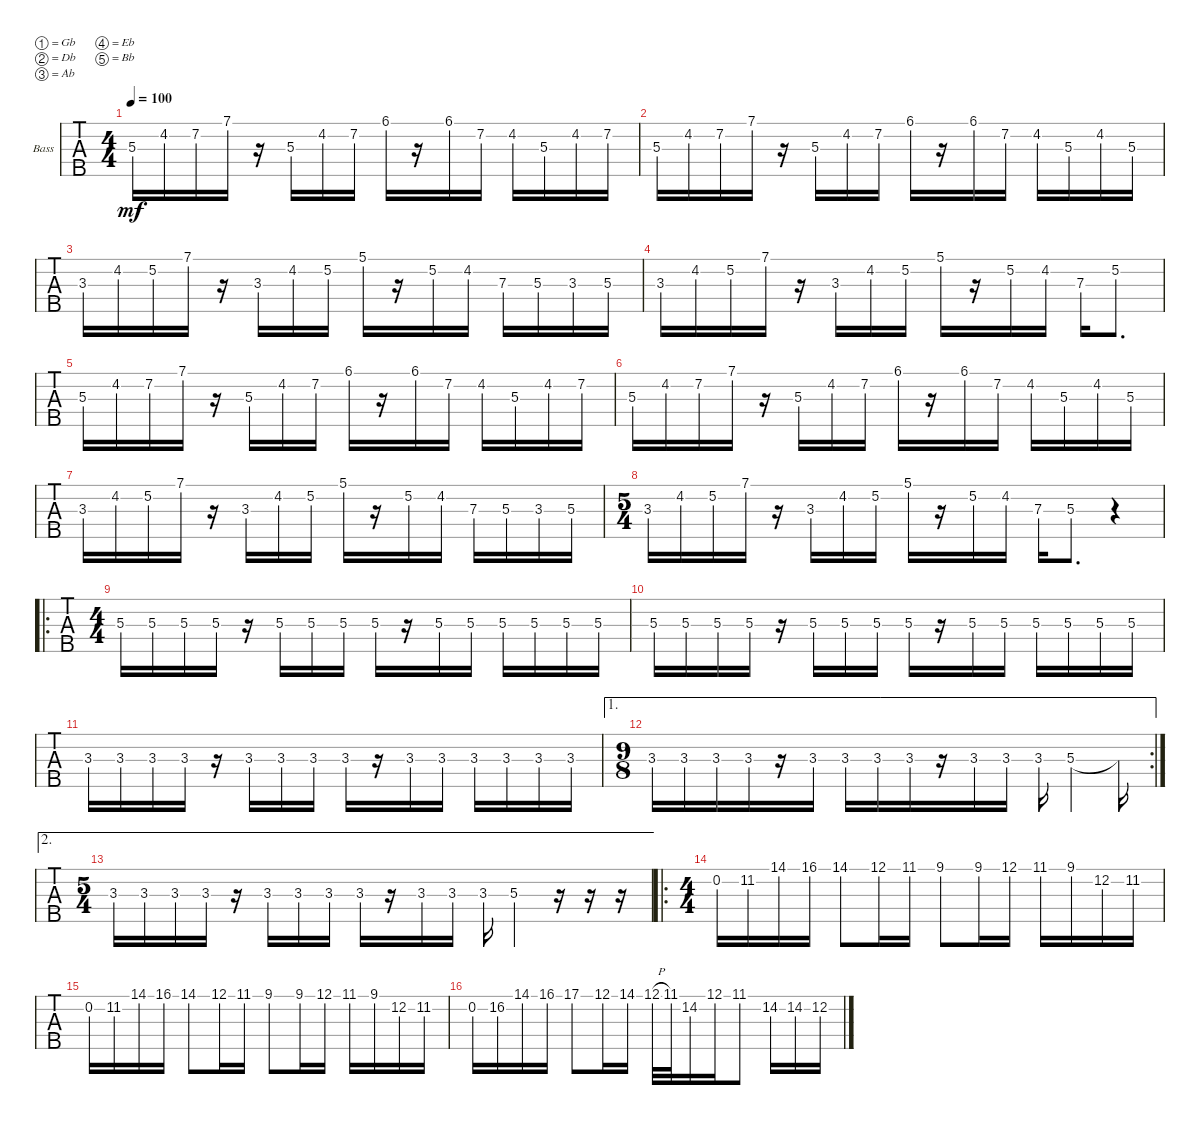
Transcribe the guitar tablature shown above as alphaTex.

\defaultSystemsLayout 4
\bracketExtendMode groupsimilarinstruments
\firstSystemTrackNameOrientation horizontal
\otherSystemsTrackNameOrientation horizontal
\track ("Chad" "Bass") {instrument electricbassfinger}
\staff {tabs}
\tuning (Gb2 Db2 Ab1 Eb1 Bb0)
\ts (4 4)
\tempo 100
\clef f4
\ks c
5.3.16{dy mf instrument electricbassfinger} 4.2.16 7.2.16 7.1.16 r.16 5.3.16 4.2.16 7.2.16 6.1.16 r.16 6.1.16 7.2.16 4.2.16 5.3.16 4.2.16 7.2.16 |
5.3.16 4.2.16 7.2.16 7.1.16 r.16 5.3.16 4.2.16 7.2.16 6.1.16 r.16 6.1.16 7.2.16 4.2.16 5.3.16 4.2.16 5.3.16 |
3.3.16 4.2.16 5.2.16 7.1.16 r.16 3.3.16 4.2.16 5.2.16 5.1.16 r.16 5.2.16 4.2.16 7.3.16 5.3.16 3.3.16 5.3.16 |
3.3.16 4.2.16 5.2.16 7.1.16 r.16 3.3.16 4.2.16 5.2.16 5.1.16 r.16 5.2.16 4.2.16 7.3.16 5.2.8{d} |
5.3.16 4.2.16 7.2.16 7.1.16 r.16 5.3.16 4.2.16 7.2.16 6.1.16 r.16 6.1.16 7.2.16 4.2.16 5.3.16 4.2.16 7.2.16 |
5.3.16 4.2.16 7.2.16 7.1.16 r.16 5.3.16 4.2.16 7.2.16 6.1.16 r.16 6.1.16 7.2.16 4.2.16 5.3.16 4.2.16 5.3.16 |
3.3.16 4.2.16 5.2.16 7.1.16 r.16 3.3.16 4.2.16 5.2.16 5.1.16 r.16 5.2.16 4.2.16 7.3.16 5.3.16 3.3.16 5.3.16 |
\ts (5 4)
3.3.16 4.2.16 5.2.16 7.1.16 r.16 3.3.16 4.2.16 5.2.16 5.1.16 r.16 5.2.16 4.2.16 7.3.16 5.3.8{d} r.4 |
\ro
\ts (4 4)
5.3{st}.16 5.3{st}.16 5.3{st}.16 5.3{st}.16 r.16 5.3{st}.16 5.3{st}.16 5.3{st}.16 5.3{st}.16 r.16 5.3{st}.16 5.3{st}.16 5.3{st}.16 5.3{st}.16 5.3{st}.16 5.3{st}.16 |
5.3{st}.16 5.3{st}.16 5.3{st}.16 5.3{st}.16 r.16 5.3{st}.16 5.3{st}.16 5.3{st}.16 5.3{st}.16 r.16 5.3{st}.16 5.3{st}.16 5.3{st}.16 5.3{st}.16 5.3{st}.16 5.3{st}.16 |
3.3{st}.16 3.3{st}.16 3.3{st}.16 3.3{st}.16 r.16 3.3{st}.16 3.3{st}.16 3.3{st}.16 3.3{st}.16 r.16 3.3{st}.16 3.3{st}.16 3.3{st}.16 3.3{st}.16 3.3{st}.16 3.3{st}.16 |
\ae 1
\rc 2
\ts (9 8)
3.3{st}.16 3.3{st}.16 3.3{st}.16 3.3{st}.16 r.16 3.3{st}.16 3.3{st}.16 3.3{st}.16 3.3{st}.16 r.16 3.3{st}.16 3.3{st}.16 3.3{st}.16 5.3.4 5.3{t}.16 |
\ae 2
\ts (5 4)
3.3{st}.16 3.3{st}.16 3.3{st}.16 3.3{st}.16 r.16 3.3{st}.16 3.3{st}.16 3.3{st}.16 3.3{st}.16 r.16 3.3{st}.16 3.3{st}.16 3.3{st}.16 5.3.4 r.16 r.16 r.16 |
\ro
\ts (4 4)
0.2.16 11.2.16 14.1.16 16.1.16 14.1.8 12.1.16 11.1.16 9.1.8 9.1.16 12.1.16 11.1.16 9.1.16 12.2.16 11.2.16 |
0.2.16 11.2.16 14.1.16 16.1.16 14.1.8 12.1.16 11.1.16 9.1.8 9.1.16 12.1.16 11.1.16 9.1.16 12.2.16 11.2.16 |
0.2.16 16.2.16 14.1.16 16.1.16 17.1.8 12.1.16 14.1.16 12.1{h st}.32 11.1{st}.32 14.2.16 12.1.16 11.1.8 14.2.16 14.2.16 12.2.16
